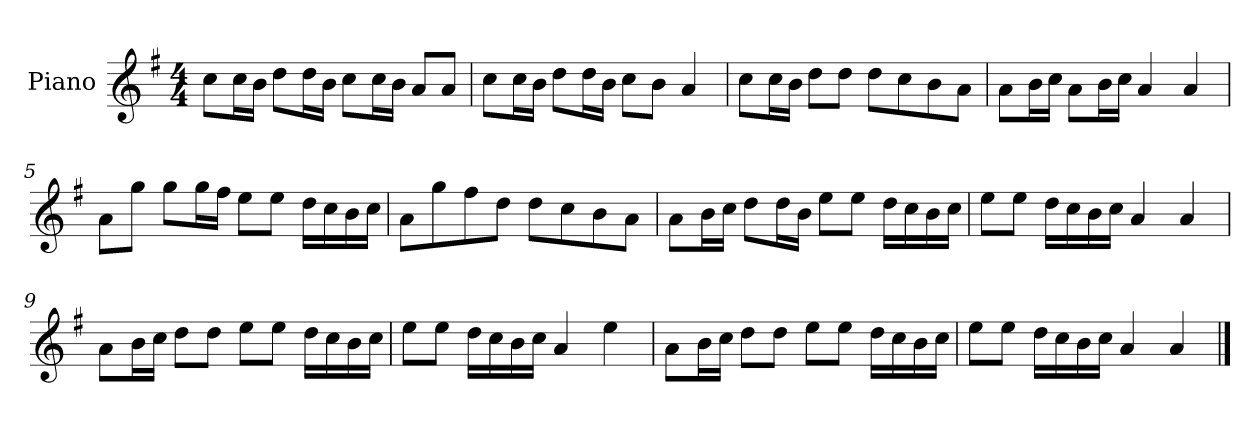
**kern
*part1
*staff1
*I"Piano
*I'P-no
*clefG2
*k[f#]
*M4/4
*MM90
=1
8cc\L
16cc\L
16b\JJ
8dd\L
16dd\L
16b\JJ
8cc\L
16cc\L
16b\JJ
8a/L
8a/J
=2
8cc\L
16cc\L
16b\JJ
8dd\L
16dd\L
16b\JJ
8cc\L
8b\J
4a/
=3
8cc\L
16cc\L
16b\JJ
8dd\L
8dd\J
8dd\L
8cc\
8b\
8a\J
=4
8a\L
16b\L
16cc\JJ
8a\L
16b\L
16cc\JJ
4a/
4a/
!!LO:LB:g=z
=5
8a\L
8gg\J
8gg\L
16gg\L
16ff#\JJ
8ee\L
8ee\J
16dd\LL
16cc\
16b\
16cc\JJ
=6
8a\L
8gg\
8ff#\
8dd\J
8dd\L
8cc\
8b\
8a\J
=7
8a\L
16b\L
16cc\JJ
8dd\L
16dd\L
16b\JJ
8ee\L
8ee\J
16dd\LL
16cc\
16b\
16cc\JJ
=8
8ee\L
8ee\J
16dd\LL
16cc\
16b\
16cc\JJ
4a/
4a/
!!LO:LB:g=z
=9
8a\L
16b\L
16cc\JJ
8dd\L
8dd\J
8ee\L
8ee\J
16dd\LL
16cc\
16b\
16cc\JJ
=10
8ee\L
8ee\J
16dd\LL
16cc\
16b\
16cc\JJ
4a/
4ee\
=11
8a\L
16b\L
16cc\JJ
8dd\L
8dd\J
8ee\L
8ee\J
16dd\LL
16cc\
16b\
16cc\JJ
=12
8ee\L
8ee\J
16dd\LL
16cc\
16b\
16cc\JJ
4a/
4a/
==
*-
